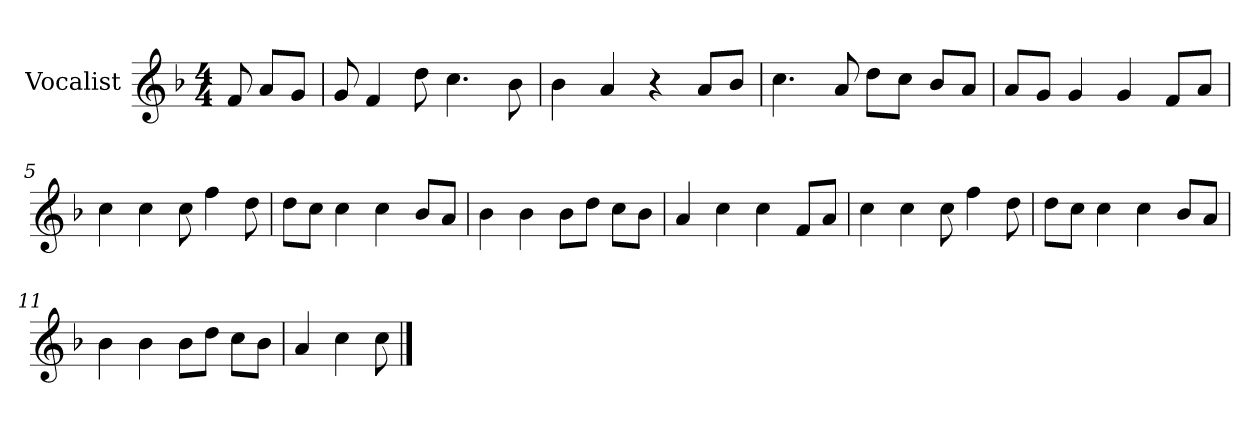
**kern
*part1
*staff1
*I"Vocalist
*k[b-]
*F:
*M4/4
=
8f
8aL
8gJ
=1
8g
4f
8dd
4.cc
8b-
=2
4b-
4a
4r
8aL
8b-J
=3
4.cc
8a
8ddL
8ccJ
8b-L
8aJ
=4
8aL
8gJ
4g
4g
8fL
8aJ
=5
4cc
4cc
8cc
4ff
8dd
=6
8ddL
8ccJ
4cc
4cc
8b-L
8aJ
=7
4b-
4b-
8b-L
8ddJ
8ccL
8b-J
=8
4a
4cc
4cc
8fL
8aJ
=9
4cc
4cc
8cc
4ff
8dd
=10
8ddL
8ccJ
4cc
4cc
8b-L
8aJ
=11
4b-
4b-
8b-L
8ddJ
8ccL
8b-J
=12
4a
4cc
8cc
==
*-
